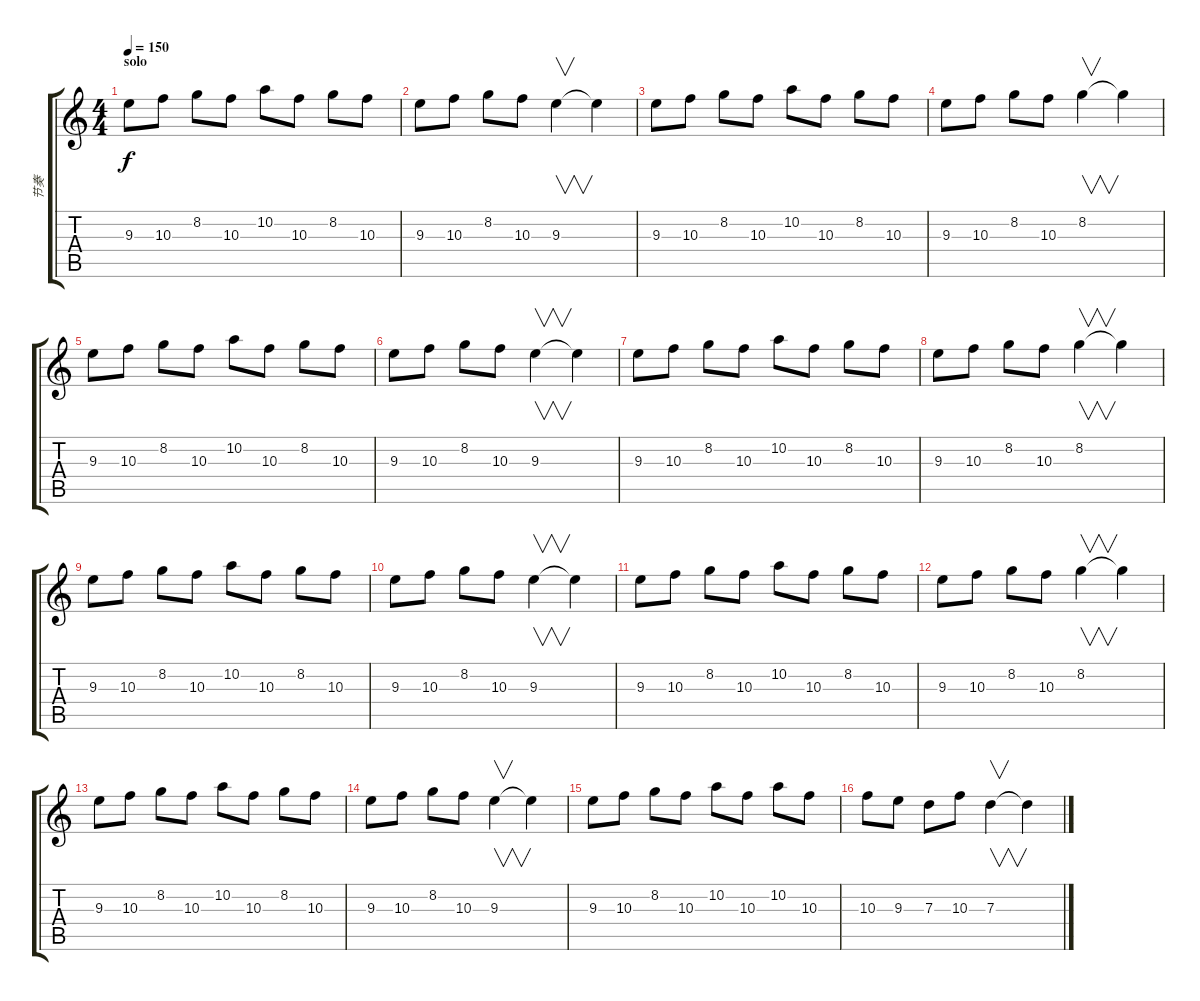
\track ("节奏" "节奏") {instrument distortionguitar}
\staff {score tabs}
\tuning (E4 B3 G3 D3 A2 E2) {hide}
\ts (4 4)
\section ("" "solo")
\tempo 150
\clef g2
\ks c
9.3.8{dy f instrument electricguitarmuted} 10.3.8 8.2.8 10.3.8 10.2.8 10.3.8 8.2.8 10.3.8 |
9.3.8{instrument electricguitarmuted} 10.3.8 8.2.8 10.3.8 9.3.4{v} 9.3{t}.4 |
9.3.8{instrument electricguitarmuted} 10.3.8 8.2.8 10.3.8 10.2.8 10.3.8 8.2.8 10.3.8 |
9.3.8{instrument electricguitarmuted} 10.3.8 8.2.8 10.3.8 8.2.4{v} 8.2{t}.4 |
9.3.8{instrument electricguitarmuted} 10.3.8 8.2.8 10.3.8 10.2.8 10.3.8 8.2.8 10.3.8 |
9.3.8{instrument electricguitarmuted} 10.3.8 8.2.8 10.3.8 9.3.4{v} 9.3{t}.4 |
9.3.8{instrument electricguitarmuted} 10.3.8 8.2.8 10.3.8 10.2.8 10.3.8 8.2.8 10.3.8 |
9.3.8{instrument electricguitarmuted} 10.3.8 8.2.8 10.3.8 8.2.4{v} 8.2{t}.4 |
9.3.8{instrument electricguitarmuted} 10.3.8 8.2.8 10.3.8 10.2.8 10.3.8 8.2.8 10.3.8 |
9.3.8{instrument electricguitarmuted} 10.3.8 8.2.8 10.3.8 9.3.4{v} 9.3{t}.4 |
9.3.8{instrument electricguitarmuted} 10.3.8 8.2.8 10.3.8 10.2.8 10.3.8 8.2.8 10.3.8 |
9.3.8{instrument electricguitarmuted} 10.3.8 8.2.8 10.3.8 8.2.4{v} 8.2{t}.4 |
9.3.8{instrument electricguitarmuted} 10.3.8 8.2.8 10.3.8 10.2.8 10.3.8 8.2.8 10.3.8 |
9.3.8{instrument electricguitarmuted} 10.3.8 8.2.8 10.3.8 9.3.4{v} 9.3{t}.4 |
9.3.8{instrument electricguitarmuted} 10.3.8 8.2.8 10.3.8 10.2.8 10.3.8 10.2.8 10.3.8 |
10.3.8{instrument electricguitarmuted} 9.3.8 7.3.8 10.3.8 7.3.4{v} 7.3{t}.4
